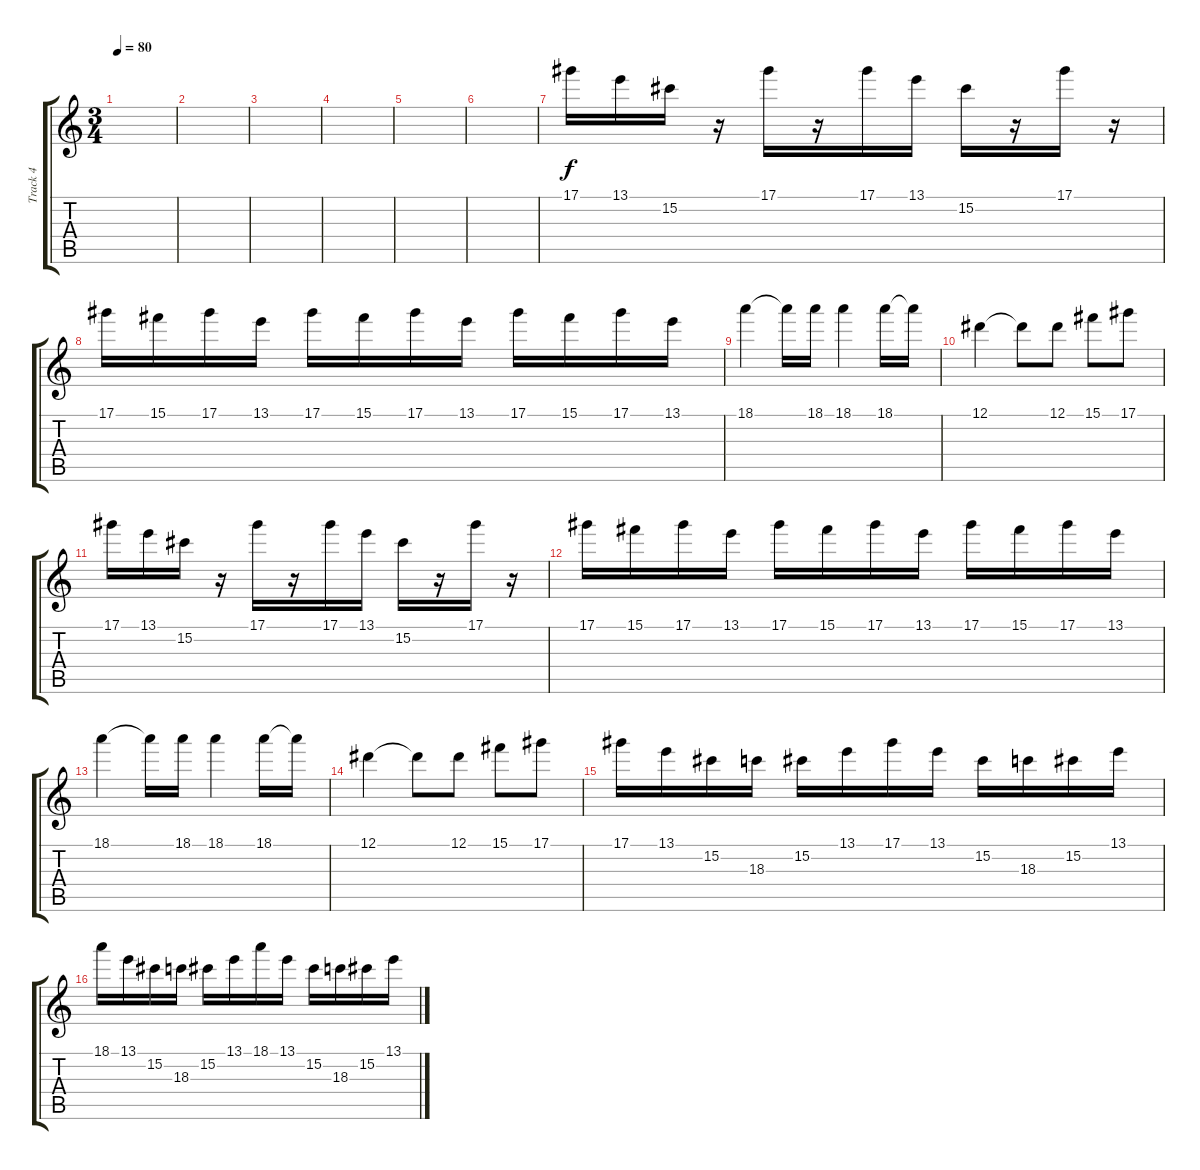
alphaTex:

\track ("Track 4" "Track 4") {instrument distortionguitar}
\staff {score tabs}
\tuning (Eb4 Bb3 Gb3 Db3 Ab2 Db2) {hide}
\ts (3 4)
\tempo 80
\clef g2
\ks c
|
|
|
|
|
|
17.1.16 13.1.16 15.2.16 r.16 17.1.16 r.16 17.1.16 13.1.16 15.2.16 r.16 17.1.16 r.16 |
17.1.16 15.1.16 17.1.16 13.1.16 17.1.16 15.1.16 17.1.16 13.1.16 17.1.16 15.1.16 17.1.16 13.1.16 |
18.1.4 18.1{t}.16 18.1.16 18.1.4 18.1.16 18.1{t}.16 |
12.1.4 12.1{t}.8 12.1.8 15.1.8 17.1.8 |
17.1.16 13.1.16 15.2.16 r.16 17.1.16 r.16 17.1.16 13.1.16 15.2.16 r.16 17.1.16 r.16 |
17.1.16 15.1.16 17.1.16 13.1.16 17.1.16 15.1.16 17.1.16 13.1.16 17.1.16 15.1.16 17.1.16 13.1.16 |
18.1.4 18.1{t}.16 18.1.16 18.1.4 18.1.16 18.1{t}.16 |
12.1.4 12.1{t}.8 12.1.8 15.1.8 17.1.8 |
17.1.16 13.1.16 15.2.16 18.3.16 15.2.16 13.1.16 17.1.16 13.1.16 15.2.16 18.3.16 15.2.16 13.1.16 |
18.1.16 13.1.16 15.2.16 18.3.16 15.2.16 13.1.16 18.1.16 13.1.16 15.2.16 18.3.16 15.2.16 13.1.16
